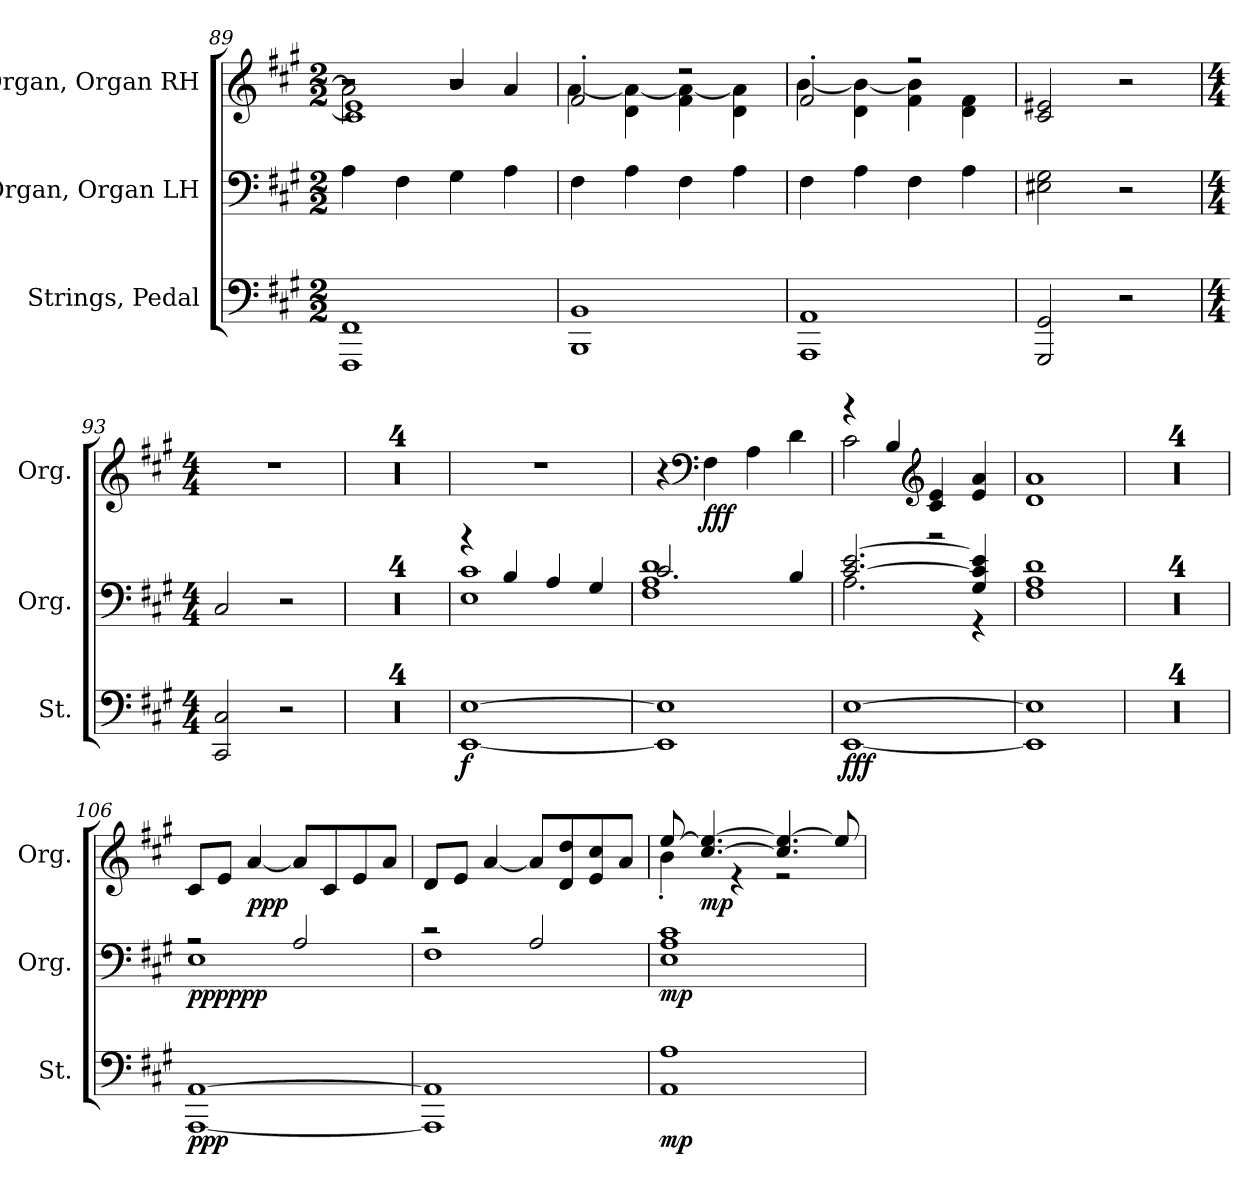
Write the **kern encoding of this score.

**kern	**dynam	**kern	**dynam	**kern	**dynam
*part3	*part3	*part2	*part2	*part1	*part1
*staff3	*staff3	*staff2	*staff2	*staff1	*staff1
*I"Strings, Pedal	*	*I"Organ, Organ LH	*	*I"Organ, Organ RH	*
*I'St.	*	*I'Org.	*	*I'Org.	*
!!LO:LB:g=z
*clefF4	*	*clefF4	*	*clefG2	*
*k[f#c#g#]	*	*k[f#c#g#]	*	*k[f#c#g#]	*
*M2/2	*	*M2/2	*	*M2/2	*
=89	=89	=89	=89	=89	=89
*	*	*	*	*^	*
*	*	*	*	*	*^	*
*	*	*	*	*	*	*^	*
1FFF# 1FF#	.	4A\	.	2r	2a\]	1e]	1c#	.
.	.	4F#\	.	.	.	.	.	.
.	.	4G#\	.	4b/	2r	.	.	.
.	.	4A\	.	4a/	.	.	.	.
*	*	*	*	*	*v	*v	*v	*
=90	=90	=90	=90	=90	=90	=90
1BBB 1BB	.	4F#\	.	2f#'/	[4a\	.
.	.	4A\	.	.	4d\ 4a\_	.
.	.	4F#\	.	2r	4f#\ 4a\_	.
.	.	4A\	.	.	4d\ 4a\]	.
=91	=91	=91	=91	=91	=91	=91
*	*	*	*	*MM94	*	*
1AAA 1AA	.	4F#\	.	2f#'/	[4b\	.
.	.	4A\	.	.	4d\ 4b\_	.
*	*	*	*	*MM88	*	*
.	.	4F#\	.	2r	4f#\ 4b\]	.
.	.	4A\	.	.	4d\ 4f#\	.
*	*	*	*	*v	*v	*
=92	=92	=92	=92	=92	=92
*	*	*	*	*MM82	*
2GGG#/ 2GG#/	.	2E#X\ 2G#\	.	2c#/ 2e#X/	.
2r	.	2r	.	2r	.
=93	=93	=93	=93	=93	=93
*M4/4	*	*M4/4	*	*M4/4	*
2CC#/ 2C#/	.	2C#/	.	1r	.
2r	.	2r	.	.	.
=94	=94	=94	=94	=94	=94
1r	.	1r	.	1r	.
=95	=95	=95	=95	=95	=95
1r	.	1r	.	1r	.
=96	=96	=96	=96	=96	=96
*	*	*	*	*MM80	*
1r	.	1r	.	1r	.
=97	=97	=97	=97	=97	=97
1r	.	1r	.	1r	.
!!LO:PB:g=z
=98	=98	=98	=98	=98	=98
*	*	*^	*	*	*
!	!LO:DY:b	!	!	!	!	!
[1EE [1E	f	4r	1E 1c#	.	1r	.
.	.	4B/	.	.	.	.
.	.	4A/	.	.	.	.
.	.	4G#/	.	.	.	.
=99	=99	=99	=99	=99	=99	=99
1EE] 1E]	.	2.c#/	1F# 1A 1d	.	4r	.
*	*	*	*	*	*clefF4	*
!	!	!	!	!	!	!LO:DY:b
.	.	.	.	.	4F#\	fff
.	.	.	.	.	4A\	.
.	.	4B/	.	.	4d\	.
=100	=100	=100	=100	=100	=100	=100
*	*	*	*	*	*^	*
!	!LO:DY:b	!	!	!	!	!	!
[1EE [1E	fff	[2.c#/ [2.e/	2.A\	.	4r	2c#\	.
.	.	.	.	.	4B/	.	.
*	*	*	*	*	*clefG2	*	*
*	*	*	*	*	*MM92	*	*
.	.	.	.	.	4c#/ 4e/	2r	.
*	*	*	*	*	*MM84	*	*
.	.	4G#/ 4c#/] 4e/]	4r	.	4e/ 4a/	.	.
*	*	*v	*v	*	*	*	*
*	*	*	*	*v	*v	*
=101	=101	=101	=101	=101	=101
*	*	*	*	*MM76	*
1EE] 1E]	.	1F# 1A 1d	.	1d 1a	.
=102	=102	=102	=102	=102	=102
*	*	*	*	*MM32	*
1r	.	1r	.	1r	.
=103	=103	=103	=103	=103	=103
1r	.	1r	.	1r	.
=104	=104	=104	=104	=104	=104
1r	.	1r	.	1r	.
=105	=105	=105	=105	=105	=105
1r	.	1r	.	1r	.
=106	=106	=106	=106	=106	=106
*	*	*	*	*MM100	*
*	*	*^	*	*	*
!	!LO:DY:b	!	!	!LO:DY:b	!	!
!	!	!	!	!LO:DY:n=1:b	!	!
[1AAA [1AA	ppp	2r	1E	ppp ppp	8c#/L	.
.	.	.	.	.	8e/J	.
!	!	!	!	!	!	!LO:DY:b
.	.	.	.	.	[4a/	ppp
.	.	2A/	.	.	8a/L]	.
.	.	.	.	.	8c#/	.
.	.	.	.	.	8e/	.
.	.	.	.	.	8a/J	.
!!LO:LB:g=z
=107	=107	=107	=107	=107	=107	=107
1AAA] 1AA]	.	2r	1F#	.	8d/L	.
.	.	.	.	.	8e/J	.
.	.	.	.	.	[4a/	.
*	*	*	*	*	*MM92	*
.	.	2A/	.	.	8a/L]	.
.	.	.	.	.	8d/ 8dd/	.
*	*	*	*	*	*MM84	*
.	.	.	.	.	8e/ 8cc#/	.
.	.	.	.	.	8a/J	.
*	*	*v	*v	*	*	*
=108	=108	=108	=108	=108	=108
*	*	*	*	*MM76	*
*	*	*	*	*^	*
!	!LO:DY:b	!	!LO:DY:b	!	!	!
1AA 1A	mp	1E 1A 1c#	mp	[8ee/	4b'\	.
!	!	!	!	!	!	!LO:DY:b
.	.	.	.	[4.cc#/ 4.ee/_	.	mp
.	.	.	.	.	4r	.
.	.	.	.	4.cc#/] 4.ee/_	2r	.
.	.	.	.	8ee/]	.	.
*	*	*	*	*v	*v	*
=	=	=	=	=	=
*-	*-	*-	*-	*-	*-
